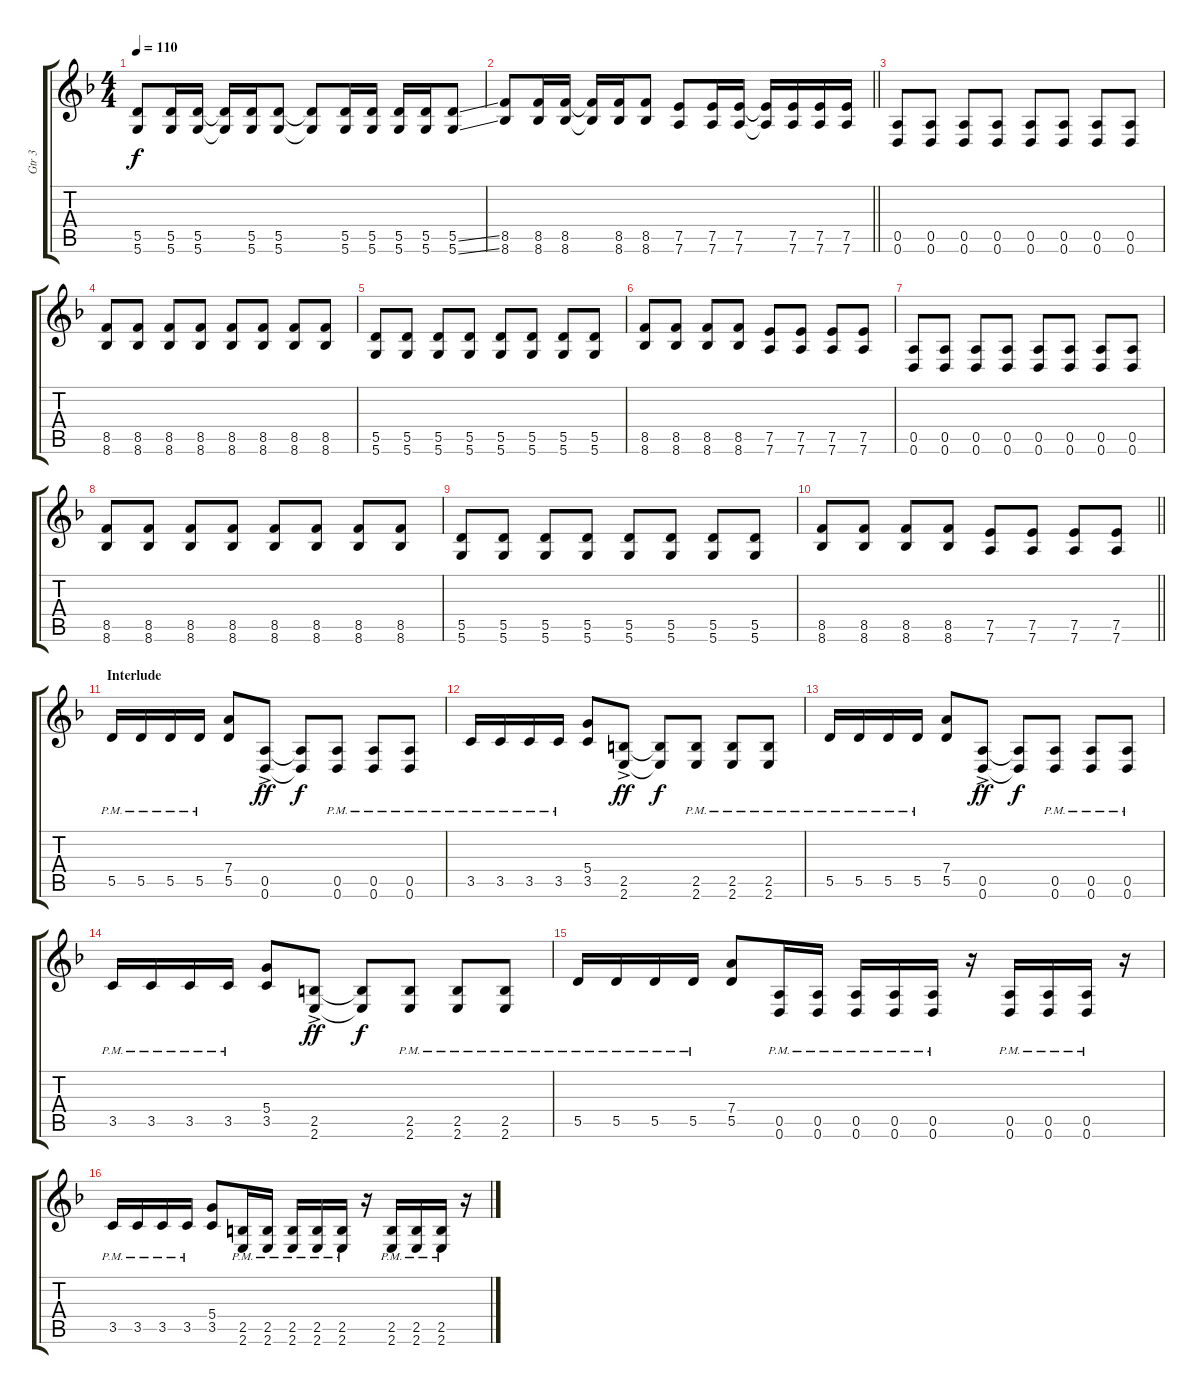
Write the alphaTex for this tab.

\track ("Gtr 3" "Gtr 3") {instrument distortionguitar}
\staff {score tabs}
\tuning (E4 B3 G3 D3 A2 D2) {hide}
\ts (4 4)
\tempo 110
\clef g2
\ks f
(5.5 5.6).8{dy f} (5.5 5.6).16 (5.5 5.6).16 (5.5{t} 5.6{t}).16 (5.5 5.6).16 (5.5 5.6).8 (5.5{t} 5.6{t}).8 (5.5 5.6).16 (5.5 5.6).16 (5.5 5.6).16 (5.5 5.6).16 (5.5{ss} 5.6{ss}).8 |
\barLineRight lightlight
(8.5 8.6).8 (8.5 8.6).16 (8.5 8.6).16 (8.5{t} 8.6{t}).16 (8.5 8.6).16 (8.5 8.6).8 (7.5 7.6).8 (7.5 7.6).16 (7.5 7.6).16 (7.5{t} 7.6{t}).16 (7.5 7.6).16 (7.5 7.6).16 (7.5 7.6).16 |
(0.5 0.6).8 (0.5 0.6).8 (0.5 0.6).8 (0.5 0.6).8 (0.5 0.6).8 (0.5 0.6).8 (0.5 0.6).8 (0.5 0.6).8 |
(8.5 8.6).8 (8.5 8.6).8 (8.5 8.6).8 (8.5 8.6).8 (8.5 8.6).8 (8.5 8.6).8 (8.5 8.6).8 (8.5 8.6).8 |
(5.5 5.6).8 (5.5 5.6).8 (5.5 5.6).8 (5.5 5.6).8 (5.5 5.6).8 (5.5 5.6).8 (5.5 5.6).8 (5.5 5.6).8 |
(8.5 8.6).8 (8.5 8.6).8 (8.5 8.6).8 (8.5 8.6).8 (7.5 7.6).8 (7.5 7.6).8 (7.5 7.6).8 (7.5 7.6).8 |
(0.5 0.6).8 (0.5 0.6).8 (0.5 0.6).8 (0.5 0.6).8 (0.5 0.6).8 (0.5 0.6).8 (0.5 0.6).8 (0.5 0.6).8 |
(8.5 8.6).8 (8.5 8.6).8 (8.5 8.6).8 (8.5 8.6).8 (8.5 8.6).8 (8.5 8.6).8 (8.5 8.6).8 (8.5 8.6).8 |
(5.5 5.6).8 (5.5 5.6).8 (5.5 5.6).8 (5.5 5.6).8 (5.5 5.6).8 (5.5 5.6).8 (5.5 5.6).8 (5.5 5.6).8 |
\barLineRight lightlight
(8.5 8.6).8 (8.5 8.6).8 (8.5 8.6).8 (8.5 8.6).8 (7.5 7.6).8 (7.5 7.6).8 (7.5 7.6).8 (7.5 7.6).8 |
\section ("" "Interlude")
5.5{pm}.16 5.5{pm}.16 5.5{pm}.16 5.5{pm}.16 (7.4 5.5).8 (0.5{ac} 0.6{ac}).8{dy ff} (0.5{t} 0.6{t}).8{dy f} (0.5{pm} 0.6{pm}).8 (0.5{pm} 0.6{pm}).8 (0.5{pm} 0.6{pm}).8 |
3.5{pm}.16 3.5{pm}.16 3.5{pm}.16 3.5{pm}.16 (5.4 3.5).8 (2.5{ac} 2.6{ac}).8{dy ff} (2.5{t} 2.6{t}).8{dy f} (2.5{pm} 2.6{pm}).8 (2.5{pm} 2.6{pm}).8 (2.5{pm} 2.6{pm}).8 |
5.5{pm}.16 5.5{pm}.16 5.5{pm}.16 5.5{pm}.16 (7.4 5.5).8 (0.5{ac} 0.6{ac}).8{dy ff} (0.5{t} 0.6{t}).8{dy f} (0.5{pm} 0.6{pm}).8 (0.5{pm} 0.6{pm}).8 (0.5{pm} 0.6{pm}).8 |
3.5{pm}.16 3.5{pm}.16 3.5{pm}.16 3.5{pm}.16 (5.4 3.5).8 (2.5{ac} 2.6{ac}).8{dy ff} (2.5{t} 2.6{t}).8{dy f} (2.5{pm} 2.6{pm}).8 (2.5{pm} 2.6{pm}).8 (2.5{pm} 2.6{pm}).8 |
5.5{pm}.16 5.5{pm}.16 5.5{pm}.16 5.5{pm}.16 (7.4 5.5).8 (0.5{pm} 0.6{pm}).16 (0.5{pm} 0.6{pm}).16 (0.5{pm} 0.6{pm}).16 (0.5{pm} 0.6{pm}).16 (0.5{pm} 0.6{pm}).16 r.16 (0.5{pm} 0.6{pm}).16 (0.5{pm} 0.6{pm}).16 (0.5{pm} 0.6{pm}).16 r.16 |
3.5{pm}.16 3.5{pm}.16 3.5{pm}.16 3.5{pm}.16 (5.4 3.5).8 (2.5{pm} 2.6{pm}).16 (2.5{pm} 2.6{pm}).16 (2.5{pm} 2.6{pm}).16 (2.5{pm} 2.6{pm}).16 (2.5{pm} 2.6{pm}).16 r.16 (2.5{pm} 2.6{pm}).16 (2.5{pm} 2.6{pm}).16 (2.5{pm} 2.6{pm}).16 r.16
